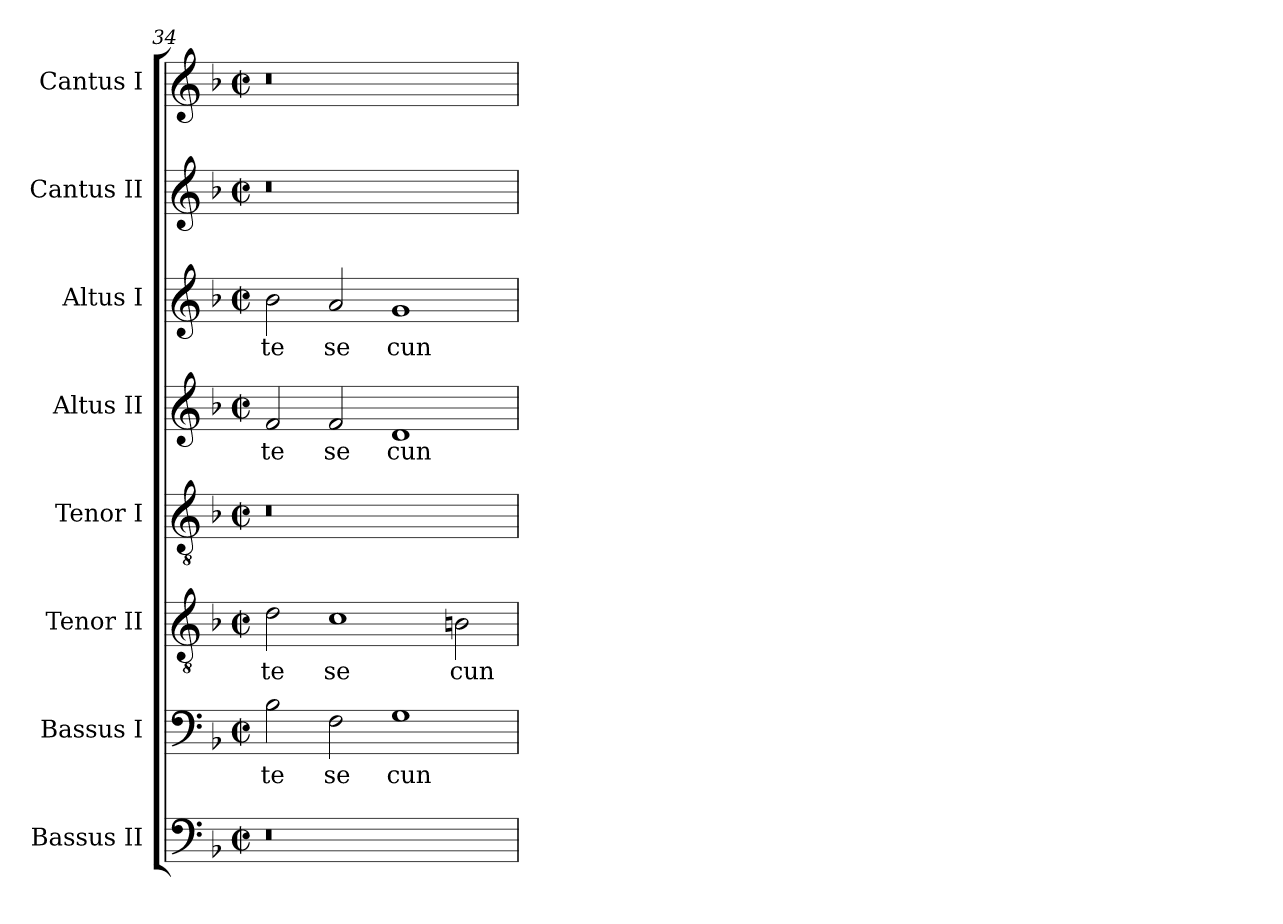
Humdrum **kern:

**kern	**kern	**text	**kern	**text	**kern	**kern	**text	**kern	**text	**kern	**kern
*part8	*part7	*part7	*part6	*part6	*part5	*part4	*part4	*part3	*part3	*part2	*part1
*staff8	*staff7	*staff7	*staff6	*staff6	*staff5	*staff4	*staff4	*staff3	*staff3	*staff2	*staff1
*I"Bassus II	*I"Bassus I	*	*I"Tenor II	*	*I"Tenor I	*I"Altus II	*	*I"Altus I	*	*I"Cantus II	*I"Cantus I
*I'B II	*I'B I	*	*I'T II	*	*I'T I	*I'A II	*	*I'A I	*	*	*
*clefF4	*clefF4	*	*clefGv2	*	*clefGv2	*clefG2	*	*clefG2	*	*clefG2	*clefG2
*k[b-]	*k[b-]	*	*k[b-]	*	*k[b-]	*k[b-]	*	*k[b-]	*	*k[b-]	*k[b-]
*F:	*F:	*	*F:	*	*F:	*F:	*	*F:	*	*F:	*F:
*M2/2	*M2/2	*	*M2/2	*	*M2/2	*M2/2	*	*M2/2	*	*M2/2	*M2/2
*met(c|)	*met(c|)	*	*met(c|)	*	*met(c|)	*met(c|)	*	*met(c|)	*	*met(c|)	*met(c|)
=34	=34	=34	=34	=34	=34	=34	=34	=34	=34	=34	=34
!	!	!LO:LY:b:cj	!	!LO:LY:b:cj	!	!	!LO:LY:b:cj	!	!LO:LY:b:cj	!	!
0r	2B-\	te	2d\	te	0r	2f/	te	2b-\	te	0r	0r
!	!	!LO:LY:b:cj	!	!LO:LY:b:cj	!	!	!LO:LY:b:cj	!	!LO:LY:b:cj	!	!
.	2F\	se	1c	se	.	2f/	se	2a/	se	.	.
!	!	!LO:LY:b:cj	!	!	!	!	!LO:LY:b:cj	!	!LO:LY:b:cj	!	!
.	1G	cun	.	.	.	1d	cun	1g	cun	.	.
!	!	!	!	!LO:LY:b:cj	!	!	!	!	!	!	!
.	.	.	2B\	cun	.	.	.	.	.	.	.
=	=	=	=	=	=	=	=	=	=	=	=
*-	*-	*-	*-	*-	*-	*-	*-	*-	*-	*-	*-
